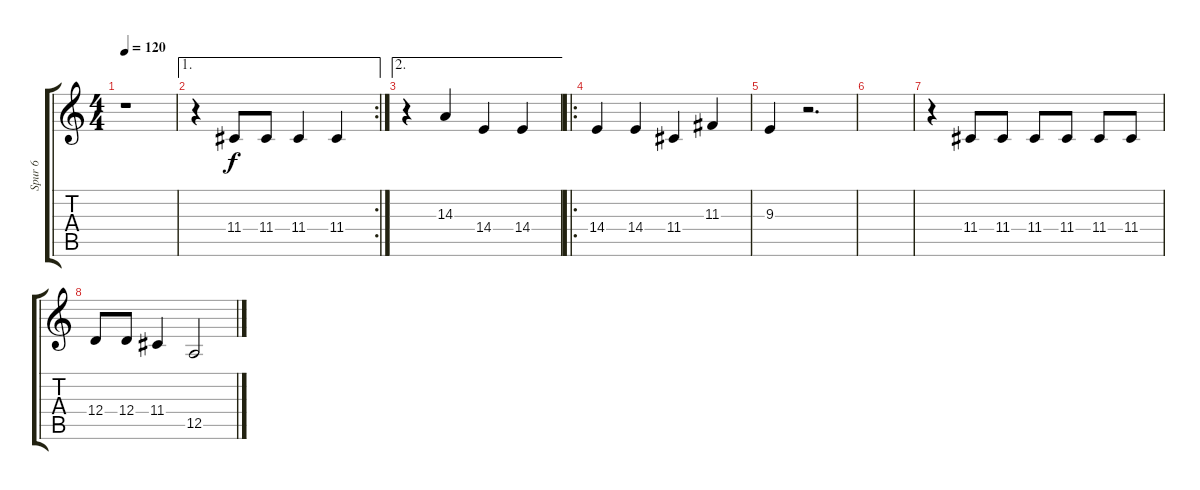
\track ("Spur 6" "Spur 6") {instrument oboe}
\staff {score tabs}
\tuning (E4 B3 G3 D3 A2 E2) {hide}
\ts (4 4)
\tempo 120
\clef g2
\ks c
r.1{dy f} |
\ae 1
\rc 2
r.4 11.4.8 11.4.8 11.4.4 11.4.4 |
\ae 2
r.4 14.3.4 14.4.4 14.4.4 |
\ro
14.4.4 14.4.4 11.4.4 11.3.4 |
9.3.4 r.2{d} |
|
r.4 11.4.8 11.4.8 11.4.8 11.4.8 11.4.8 11.4.8 |
12.4.8 12.4.8 11.4.4 12.5.2
